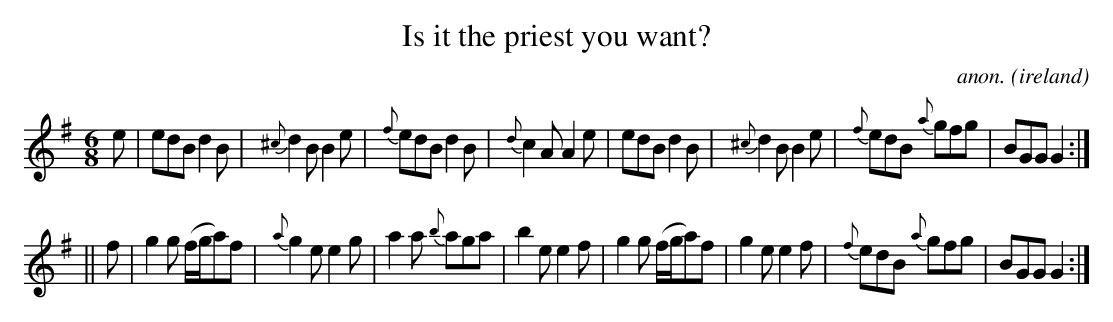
X:1
T:Is it the priest you want?
O:ireland
C:anon.
M:6/8
L:1/8
K:G
e|edB d2B|{^c}d2B B2e|{f}edB d2B|{d}c2A A2e|edB d2B|{^c}d2B B2e|{f}edB {a}gfg|BGG G2:|
||f|g2g (f/g/a)f|{a}g2e e2g|a2a {b}aga|b2e e2f|g2g (f/g/a)f|g2e e2f|{f}edB {a}gfg|BGG G2:|
